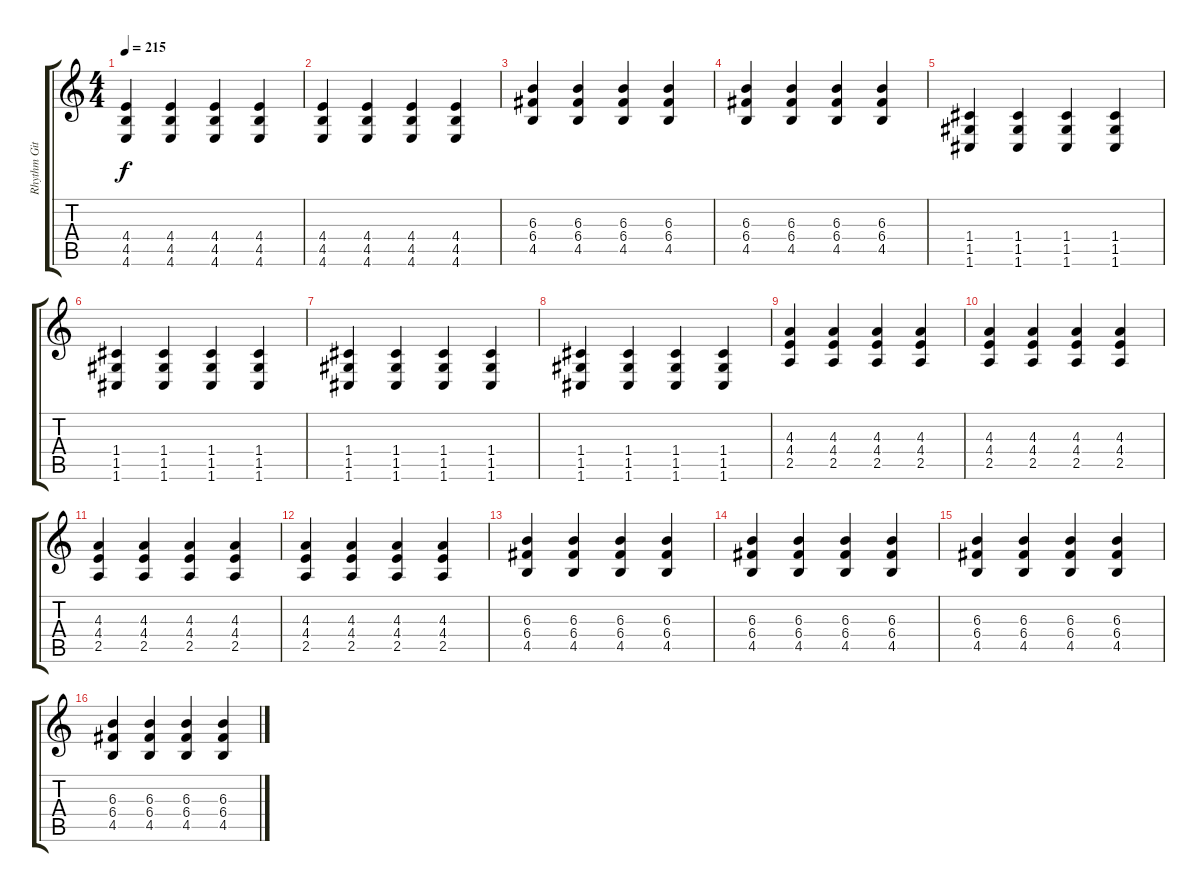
\track ("Rhythm Gitarre" "Rhythm Git") {instrument distortionguitar}
\staff {score tabs}
\tuning (D4 A3 F3 C3 G2 C2) {hide}
\ts (4 4)
\tempo 215
\clef g2
\ks c
(4.4 4.5 4.6).4{dy f} (4.4 4.5 4.6).4 (4.4 4.5 4.6).4 (4.4 4.5 4.6).4 |
(4.4 4.5 4.6).4 (4.4 4.5 4.6).4 (4.4 4.5 4.6).4 (4.4 4.5 4.6).4 |
(6.3 6.4 4.5).4 (6.3 6.4 4.5).4 (6.3 6.4 4.5).4 (6.3 6.4 4.5).4 |
(6.3 6.4 4.5).4 (6.3 6.4 4.5).4 (6.3 6.4 4.5).4 (6.3 6.4 4.5).4 |
(1.4 1.5 1.6).4 (1.4 1.5 1.6).4 (1.4 1.5 1.6).4 (1.4 1.5 1.6).4 |
(1.4 1.5 1.6).4 (1.4 1.5 1.6).4 (1.4 1.5 1.6).4 (1.4 1.5 1.6).4 |
(1.4 1.5 1.6).4 (1.4 1.5 1.6).4 (1.4 1.5 1.6).4 (1.4 1.5 1.6).4 |
(1.4 1.5 1.6).4 (1.4 1.5 1.6).4 (1.4 1.5 1.6).4 (1.4 1.5 1.6).4 |
(4.3 4.4 2.5).4 (4.3 4.4 2.5).4 (4.3 4.4 2.5).4 (4.3 4.4 2.5).4 |
(4.3 4.4 2.5).4 (4.3 4.4 2.5).4 (4.3 4.4 2.5).4 (4.3 4.4 2.5).4 |
(4.3 4.4 2.5).4 (4.3 4.4 2.5).4 (4.3 4.4 2.5).4 (4.3 4.4 2.5).4 |
(4.3 4.4 2.5).4 (4.3 4.4 2.5).4 (4.3 4.4 2.5).4 (4.3 4.4 2.5).4 |
(6.3 6.4 4.5).4 (6.3 6.4 4.5).4 (6.3 6.4 4.5).4 (6.3 6.4 4.5).4 |
(6.3 6.4 4.5).4 (6.3 6.4 4.5).4 (6.3 6.4 4.5).4 (6.3 6.4 4.5).4 |
(6.3 6.4 4.5).4 (6.3 6.4 4.5).4 (6.3 6.4 4.5).4 (6.3 6.4 4.5).4 |
(6.3 6.4 4.5).4 (6.3 6.4 4.5).4 (6.3 6.4 4.5).4 (6.3 6.4 4.5).4
